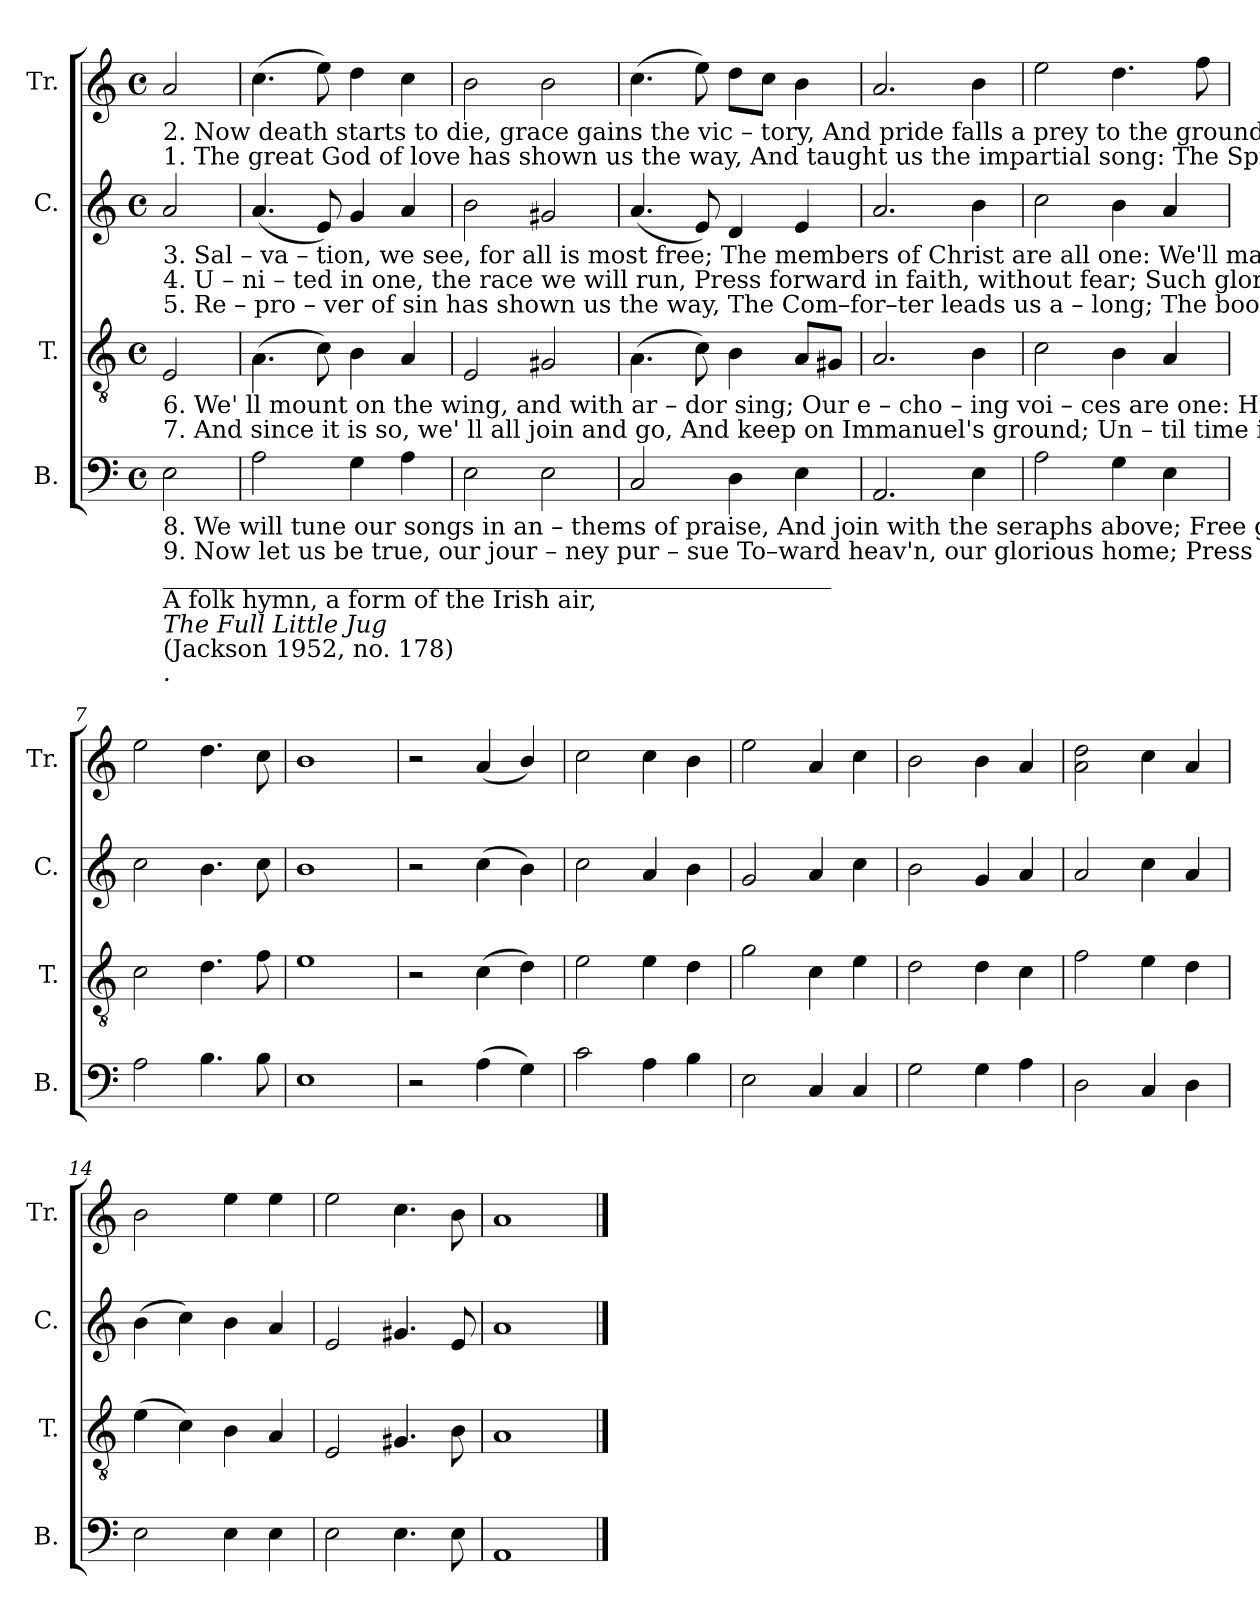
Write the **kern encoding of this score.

**kern	**kern	**kern	**kern
*part4	*part3	*part2	*part1
*staff4	*staff3	*staff2	*staff1
*I"B.	*I"T.	*I"C.	*I"Tr.
*I'B.	*I'T.	*I'C.	*I'Tr.
*clefF4	*clefGv2	*clefG2	*clefG2
*k[]	*k[]	*k[]	*k[]
*M4/4	*M4/4	*M4/4	*M4/4
*met(c)	*met(c)	*met(c)	*met(c)
*MM130	*MM130	*MM130	*MM130
=1	=1	=1	=1
!	!	!	!LO:TX:b:t=2. Now death starts to die, grace gains       the     vic    –   tory,  And pride falls a prey to the ground;     We lift up our heads, as we rise from the dead,  And  the  glo–ry  of  God  shines  around.
!	!	!	!LO:TX:b:t=1. The  great  God  of  love  has   shown      us      the         way,  And  taught us the  impartial  song&colon;      The  Spirit  is  come,  and  the  work  is  begun,  And  we  all  are  u  – ni   –ted   in   love.
!	!	!LO:TX:b:t=3. Sal  –  va  –  tion, we see,  for   all            is        most    free;  The  members  of Christ are all one&colon; We'll march uniform, with courage face the storm, In  the  bat – tle  our Sa–vior  has  won.	!
!	!	!LO:TX:b:t=4. U  –  ni  –  ted   in    one,  the   race        we      will         run, Press forward in faith, without fear;    Such  glories  pur–sue  as the world never knew,  Never  will,  till  the  Gos–pel  they hear.	!
!	!	!LO:TX:b:t=5. Re – pro – ver   of    sin     has   shown     us        the       way,  The  Com–for–ter  leads  us  a – long;   The book is un-sealed, The Li –on takes the field,  And he learns us the im –par –tial  song.	!
!	!LO:TX:b:t=6. We' ll mount on the wing, and  with      ar    –    dor       sing;  Our  e – cho – ing  voi – ces  are  one&colon;   His praise we will sound on Im–ma–n–uel's ground, What  a  lo–ving  Redeemer  has   done.	!	!
!	!LO:TX:b:t=7. And  since    it    is     so,   we' ll   all      join     and           go,   And  keep  on  Immanuel's  ground;       Un   –   til time is  done,  e –ter –ni –ty's  be–gun, We  will  all  sing  the  im–par–tial  song.	!	!
!LO:TX:b:t=8. We   will    tune our songs   in      an –  thems    of       praise,  And  join  with  the  seraphs  above;   Free grace we will sound through eternity's round, When  our  union shall heighten in love.	!	!	!
!LO:TX:b:t=9. Now  let      us    be   true,  our    jour – ney     pur    –    sue     To–ward heav'n, our glorious  home;   Press     on  by  the word  Christ left on the record, Singing glo–ry  to    Je  – sus,  A –  men.	!	!	!
!LO:TX:b:t=_______________________________________________________	!	!	!
!LO:TX:b:t=A folk hymn, a form of the Irish air,	!	!	!
!LO:TX:b:i:t=The Full Little Jug	!	!	!
!LO:TX:b:t=(Jackson 1952, no. 178)	!	!	!
!LO:TX:b:i:t=.	!	!	!
2E!\	2E!/	2a!/	2a!/
=2	=2	=2	=2
2A!\	(4.A!\	(4.a!/	(4.cc!\
.	8c!\)	8e!/)	8ee!\)
4G!\	4B!\	4g!/	4dd!\
4A!\	4A!/	4a!/	4cc!\
=3	=3	=3	=3
2E!\	2E!/	2b!\	2b!\
2E!\	2G#X!/	2g#X!/	2b!\
=4	=4	=4	=4
2C!/	(4.A!\	(4.a!/	(4.cc!\
.	8c!\)	8e!/)	8ee!\)
4D!\	4B!\	4d!/	8dd!\L
.	.	.	8cc!\J
4E!\	8A!/L	4e!/	4b!\
.	8G#X!/J	.	.
=5	=5	=5	=5
2.AA!/	2.A!/	2.a!/	2.a!/
4E!\	4B!\	4b!\	4b!\
=6	=6	=6	=6
2A!\	2c!\	2cc!\	2ee!\
4G!\	4B!\	4b!\	4.dd!\
4E!\	4A!/	4a!/	.
.	.	.	8ff!\
=7	=7	=7	=7
2A!\	2c!\	2cc!\	2ee!\
4.B!\	4.d!\	4.b!\	4.dd!\
8B!\	8f!\	8cc!\	8cc!\
=8	=8	=8	=8
1E!	1e!	1b!	1b!
=9	=9	=9	=9
2r	2r	2r	2r
(4A!\	(4c!\	(4cc!\	(4a!/
4G!\)	4d!\)	4b!\)	4b!/)
=10	=10	=10	=10
2c!\	2e!\	2cc!\	2cc!\
4A!\	4e!\	4a!/	4cc!\
4B!\	4d!\	4b!\	4b!\
=11	=11	=11	=11
2E!\	2g!\	2g!/	2ee!\
4C!/	4c!\	4a!/	4a!/
4C!/	4e!\	4cc!\	4cc!\
=12	=12	=12	=12
2G!\	2d!\	2b!\	2b!\
4G!\	4d!\	4g!/	4b!\
4A!\	4c!\	4a!/	4a!/
=13	=13	=13	=13
2D!\	2f!\	2a!/	2a!\ 2dd!\
4C!/	4e!\	4cc!\	4cc!\
4D!\	4d!\	4a!/	4a!/
=14	=14	=14	=14
2E!\	(4e!\	(4b!\	2b!\
.	4c!\)	4cc!\)	.
4E!\	4B!\	4b!\	4ee!\
4E!\	4A!/	4a!/	4ee!\
=15	=15	=15	=15
2E!\	2E!/	2e!/	2ee!\
4.E!\	4.G#X!/	4.g#X!/	4.cc!\
8E!\	8B!\	8e!/	8b!\
=16	=16	=16	=16
1AA!	1A!	1a!	1a!
==	==	==	==
*-	*-	*-	*-
